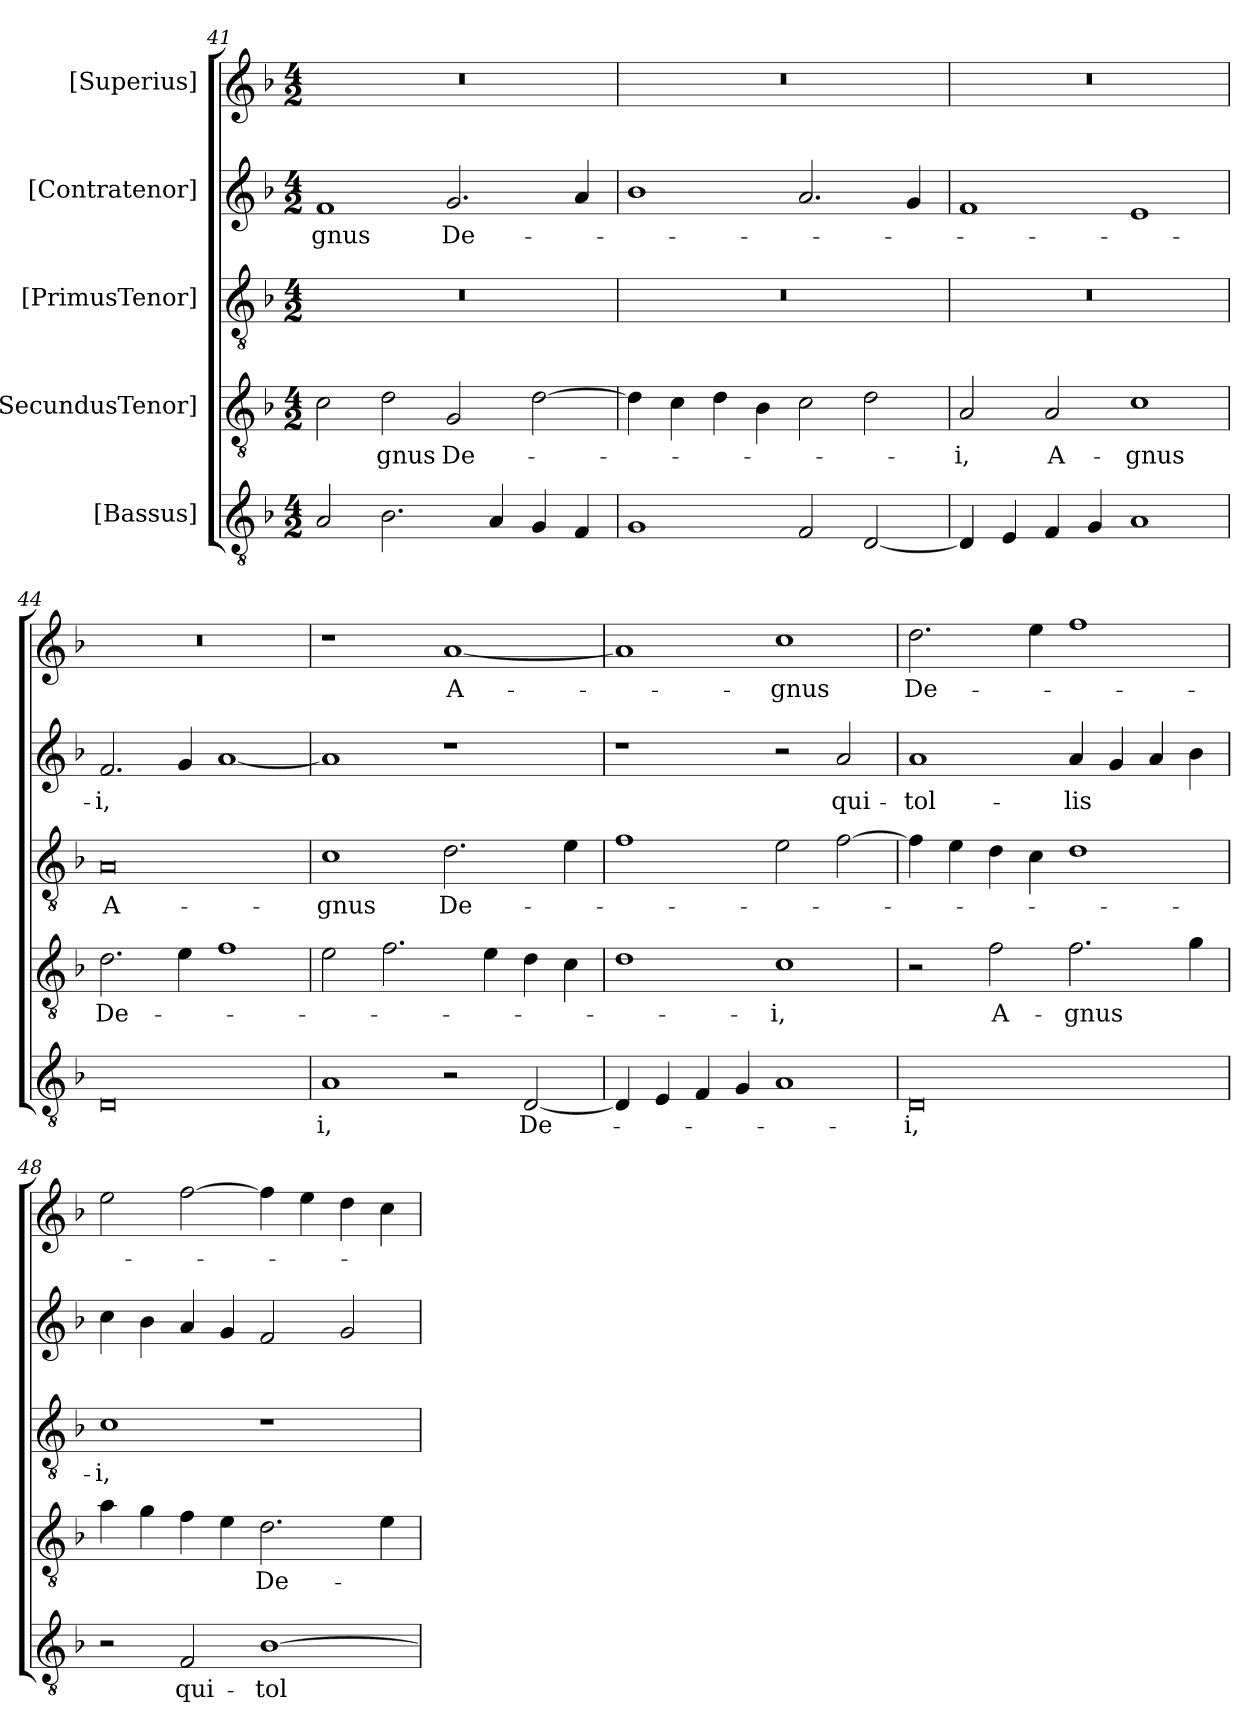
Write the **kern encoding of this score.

**kern	**text	**kern	**text	**kern	**text	**kern	**text	**kern	**text
*part5	*part5	*part4	*part4	*part3	*part3	*part2	*part2	*part1	*part1
*staff5	*staff5	*staff4	*staff4	*staff3	*staff3	*staff2	*staff2	*staff1	*staff1
*I"[Bassus]	*	*I"[SecundusTenor]	*	*I"[PrimusTenor]	*	*I"[Contratenor]	*	*I"[Superius]	*
*clefGv2	*	*clefGv2	*	*clefGv2	*	*clefG2	*	*clefG2	*
*k[b-]	*	*k[b-]	*	*k[b-]	*	*k[b-]	*	*k[b-]	*
*M4/2	*	*M4/2	*	*M4/2	*	*M4/2	*	*M4/2	*
=41	=41	=41	=41	=41	=41	=41	=41	=41	=41
2A/	.	2c\	.	0r	.	1f/	-gnus	0r	.
2.B-\	.	2d\	-gnus	.	.	.	.	.	.
.	.	2G/	De-	.	.	2.g/	De-	.	.
4A/	.	.	.	.	.	.	.	.	.
4G/	.	[2d\	.	.	.	.	.	.	.
4F/	.	.	.	.	.	4a/	.	.	.
=42	=42	=42	=42	=42	=42	=42	=42	=42	=42
1G/	.	4d\]	.	0r	.	1b-\	.	0r	.
.	.	4c\	.	.	.	.	.	.	.
.	.	4d\	.	.	.	.	.	.	.
.	.	4B-\	.	.	.	.	.	.	.
2F/	.	2c\	.	.	.	2.a/	.	.	.
[2D/	.	2d\	.	.	.	.	.	.	.
.	.	.	.	.	.	4g/	.	.	.
=43	=43	=43	=43	=43	=43	=43	=43	=43	=43
4D/]	.	2A/	-i,	0r	.	1f/	.	0r	.
4E/	.	.	.	.	.	.	.	.	.
4F/	.	2A/	A-	.	.	.	.	.	.
4G/	.	.	.	.	.	.	.	.	.
1A/	.	1c\	-gnus	.	.	1e/	.	.	.
=44	=44	=44	=44	=44	=44	=44	=44	=44	=44
0D/	.	2.d\	De-	0A/	A-	2.f/	-i,	0r	.
.	.	4e\	.	.	.	4g/	.	.	.
.	.	1f\	.	.	.	[1a/	.	.	.
=45	=45	=45	=45	=45	=45	=45	=45	=45	=45
1A/	-i,	2e\	.	1c\	-gnus	1a/]	.	1r	.
.	.	2.f\	.	.	.	.	.	.	.
2r	.	.	.	2.d\	De-	1r	.	[1a/	A-
.	.	4e\	.	.	.	.	.	.	.
[2D/	De-	4d\	.	.	.	.	.	.	.
.	.	4c\	.	4e\	.	.	.	.	.
=46	=46	=46	=46	=46	=46	=46	=46	=46	=46
4D/]	.	1d\	.	1f\	.	1r	.	1a/]	.
4E/	.	.	.	.	.	.	.	.	.
4F/	.	.	.	.	.	.	.	.	.
4G/	.	.	.	.	.	.	.	.	.
1A/	.	1c\	-i,	2e\	.	2r	.	1cc\	-gnus
.	.	.	.	[2f\	.	2a/	qui-	.	.
=47	=47	=47	=47	=47	=47	=47	=47	=47	=47
0D/	-i,	2r	.	4f\]	.	1a/	tol-	2.dd\	De-
.	.	.	.	4e\	.	.	.	.	.
.	.	2f\	A-	4d\	.	.	.	.	.
.	.	.	.	4c\	.	.	.	4ee\	.
.	.	2.f\	-gnus	1d\	.	4a/	-lis	1ff\	.
.	.	.	.	.	.	4g/	.	.	.
.	.	.	.	.	.	4a/	.	.	.
.	.	4g\	.	.	.	4b-\	.	.	.
=48	=48	=48	=48	=48	=48	=48	=48	=48	=48
2r	.	4a\	.	1c\	-i,	4cc\	.	2ee\	.
.	.	4g\	.	.	.	4b-\	.	.	.
2F/	qui-	4f\	.	.	.	4a/	.	[2ff\	.
.	.	4e\	.	.	.	4g/	.	.	.
[1B-\	tol-	2.d\	De-	1r	.	2f/	.	4ff\]	.
.	.	.	.	.	.	.	.	4ee\	.
.	.	.	.	.	.	2g/	.	4dd\	.
.	.	4e\	.	.	.	.	.	4cc\	.
=	=	=	=	=	=	=	=	=	=
*-	*-	*-	*-	*-	*-	*-	*-	*-	*-
